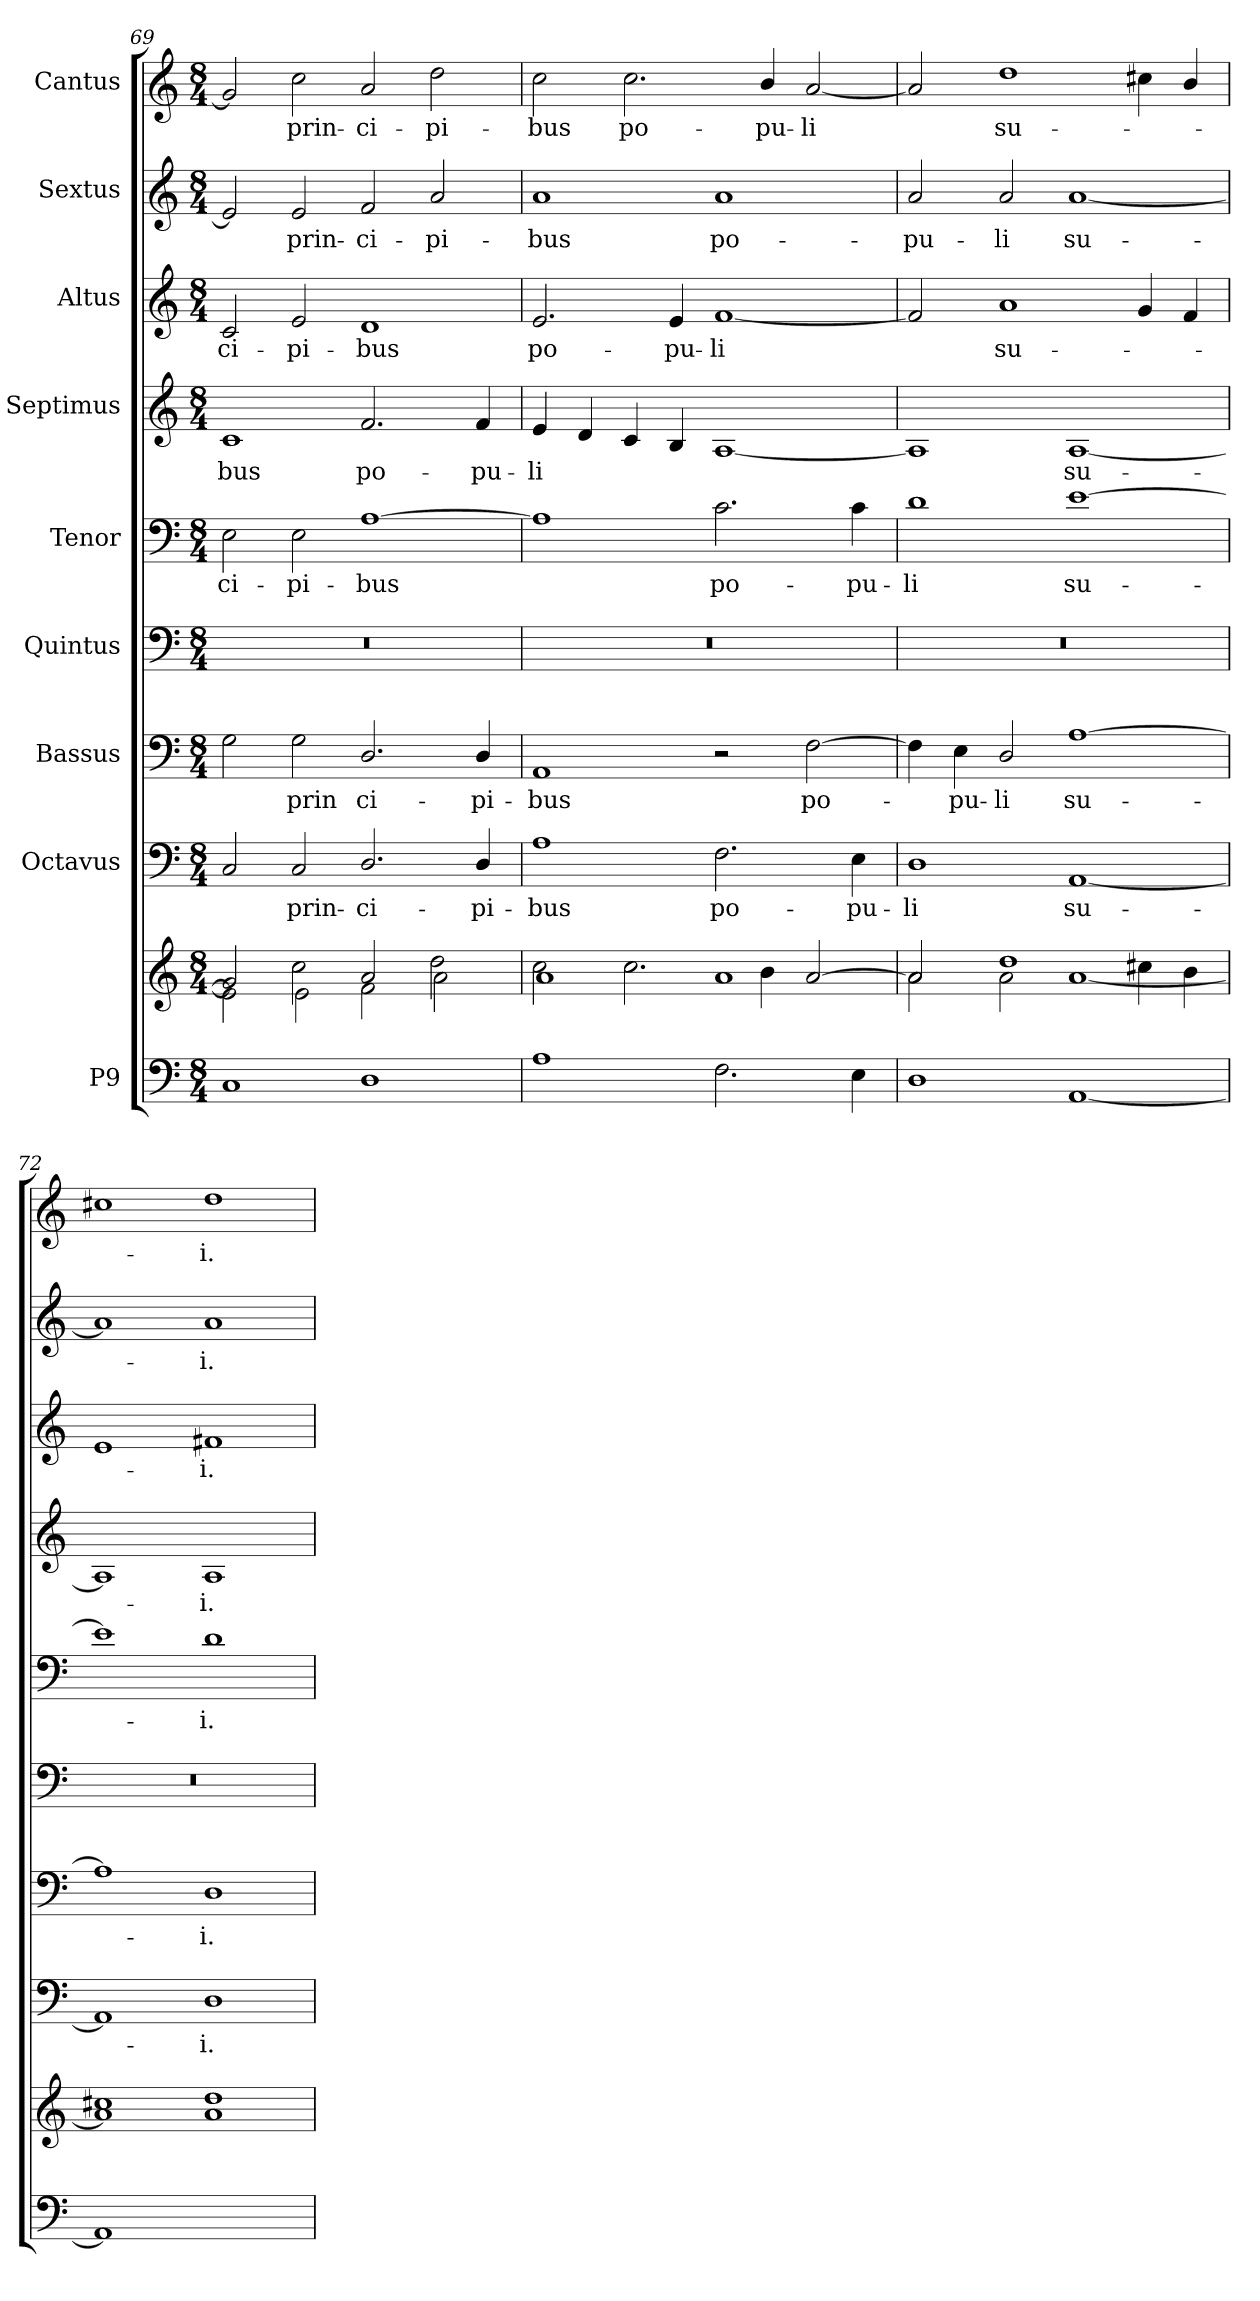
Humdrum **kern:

**kern	**kern	**kern	**text	**kern	**text	**kern	**kern	**text	**kern	**text	**kern	**text	**kern	**text	**kern	**text
*part9	*part9	*part8	*part8	*part7	*part7	*part6	*part5	*part5	*part4	*part4	*part3	*part3	*part2	*part2	*part1	*part1
*staff10	*staff9	*staff8	*staff8	*staff7	*staff7	*staff6	*staff5	*staff5	*staff4	*staff4	*staff3	*staff3	*staff2	*staff2	*staff1	*staff1
*I"P9	*	*I"Octavus	*	*I"Bassus	*	*I"Quintus	*I"Tenor	*	*I"Septimus	*	*I"Altus	*	*I"Sextus	*	*I"Cantus	*
*clefF4	*clefG2	*clefF4	*	*clefF4	*	*clefF4	*clefF4	*	*clefG2	*	*clefG2	*	*clefG2	*	*clefG2	*
*k[]	*k[]	*k[]	*	*k[]	*	*k[]	*k[]	*	*k[]	*	*k[]	*	*k[]	*	*k[]	*
*M8/4	*M8/4	*M8/4	*	*M8/4	*	*M8/4	*M8/4	*	*M8/4	*	*M8/4	*	*M8/4	*	*M8/4	*
=69	=69	=69	=69	=69	=69	=69	=69	=69	=69	=69	=69	=69	=69	=69	=69	=69
*^	*^	*	*	*	*	*	*	*	*	*	*	*	*	*	*	*
!	!	!	!	!	!	!	!	!	!	!LO:LY:b	!	!LO:LY:b	!	!LO:LY:b	!	!	!	!
0ryy	1C	2g/]	2e\]	2C/	.	2G\	.	0r	2E\	-ci-	1c	-bus	2c/	-ci-	2e/]	.	2g/]	.
!	!	!	!	!	!LO:LY:b	!	!LO:LY:b	!	!	!LO:LY:b	!	!	!	!LO:LY:b	!	!LO:LY:b	!	!LO:LY:b
.	.	2cc\	2e\	2C/	prin-	2G\	prin	.	2E\	-pi-	.	.	2e/	-pi-	2e/	prin-	2cc\	prin-
!	!	!	!	!	!LO:LY:b	!	!LO:LY:b	!	!	!LO:LY:b	!	!LO:LY:b	!	!LO:LY:b	!	!LO:LY:b	!	!LO:LY:b
.	1D	2a/	2f\	2.D/	-ci-	2.D/	ci-	.	[1A	-bus	2.f/	po-	1d	-bus	2f/	-ci-	2a/	-ci-
!	!	!	!	!	!	!	!	!	!	!	!	!	!	!	!	!LO:LY:b	!	!LO:LY:b
.	.	2dd\	2a\	.	.	.	.	.	.	.	.	.	.	.	2a/	-pi-	2dd\	-pi-
!	!	!	!	!	!LO:LY:b	!	!LO:LY:b	!	!	!	!	!LO:LY:b	!	!	!	!	!	!
.	.	.	.	4D/	-pi-	4D/	-pi-	.	.	.	4f/	-pu-	.	.	.	.	.	.
=70	=70	=70	=70	=70	=70	=70	=70	=70	=70	=70	=70	=70	=70	=70	=70	=70	=70	=70
!	!	!	!	!	!LO:LY:b	!	!LO:LY:b	!	!	!	!	!LO:LY:b	!	!LO:LY:b	!	!LO:LY:b	!	!LO:LY:b
0ryy	1A	2cc\	1a	1A	-bus	1AA	-bus	0r	1A]	.	4e/	-li	2.e/	po-	1a	-bus	2cc\	-bus
.	.	.	.	.	.	.	.	.	.	.	4d/	.	.	.	.	.	.	.
!	!	!	!	!	!	!	!	!	!	!	!	!	!	!	!	!	!	!LO:LY:b
.	.	2.cc\	.	.	.	.	.	.	.	.	4c/	.	.	.	.	.	2.cc\	po-
!	!	!	!	!	!	!	!	!	!	!	!	!	!	!LO:LY:b	!	!	!	!
.	.	.	.	.	.	.	.	.	.	.	4B/	.	4e/	-pu-	.	.	.	.
!	!	!	!	!	!LO:LY:b	!	!	!	!	!LO:LY:b	!	!	!	!LO:LY:b	!	!LO:LY:b	!	!
.	2.F\	.	1a	2.F\	po-	2r	.	.	2.c\	po-	[1A	.	[1f	-li	1a	po-	.	.
!	!	!	!	!	!	!	!	!	!	!	!	!	!	!	!	!	!	!LO:LY:b
.	.	4b\	.	.	.	.	.	.	.	.	.	.	.	.	.	.	4b/	-pu-
!	!	!	!	!	!	!	!LO:LY:b	!	!	!	!	!	!	!	!	!	!	!LO:LY:b
.	.	[2a/	.	.	.	[2F\	po-	.	.	.	.	.	.	.	.	.	[2a/	-li
!	!	!	!	!	!LO:LY:b	!	!	!	!	!LO:LY:b	!	!	!	!	!	!	!	!
.	4E\	.	.	4E\	-pu-	.	.	.	4c\	-pu-	.	.	.	.	.	.	.	.
=71	=71	=71	=71	=71	=71	=71	=71	=71	=71	=71	=71	=71	=71	=71	=71	=71	=71	=71
!	!	!	!	!	!LO:LY:b	!	!	!	!	!LO:LY:b	!	!	!	!	!	!LO:LY:b	!	!
0ryy	1D	2a/]	2a\	1D	-li	4F\]	.	0r	1d	-li	1A]	.	2f/]	.	2a/	-pu-	2a/]	.
!	!	!	!	!	!	!	!LO:LY:b	!	!	!	!	!	!	!	!	!	!	!
.	.	.	.	.	.	4E\	-pu-	.	.	.	.	.	.	.	.	.	.	.
!	!	!	!	!	!	!	!LO:LY:b	!	!	!	!	!	!	!LO:LY:b	!	!LO:LY:b	!	!LO:LY:b
.	.	1dd	2a\	.	.	2D/	-li	.	.	.	.	.	1a	su-	2a/	-li	1dd	su-
!	!	!	!	!	!LO:LY:b	!	!LO:LY:b	!	!	!LO:LY:b	!	!LO:LY:b	!	!	!	!LO:LY:b	!	!
.	[1AA	.	[1a	[1AA	su-	[1A	su-	.	[1e	su-	[1A	su-	.	.	[1a	su-	.	.
.	.	4cc#X\	.	.	.	.	.	.	.	.	.	.	4g/	.	.	.	4cc#X\	.
.	.	4b\	.	.	.	.	.	.	.	.	.	.	4f/	.	.	.	4b/	.
=72	=72	=72	=72	=72	=72	=72	=72	=72	=72	=72	=72	=72	=72	=72	=72	=72	=72	=72
0ryy	1AA]	1cc#X	1a]	1AA]	.	1A]	.	0r	1e]	.	1A]	.	1e	.	1a]	.	1cc#X	.
!	!	!	!	!	!LO:LY:b	!	!LO:LY:b	!	!	!LO:LY:b	!	!LO:LY:b	!	!LO:LY:b	!	!LO:LY:b	!	!LO:LY:b
.	1ryy	1dd	1a	1D	-i.	1D	-i.	.	1d	-i.	1A	-i.	1f#X	-i.	1a	-i.	1dd	-i.
*v	*v	*	*	*	*	*	*	*	*	*	*	*	*	*	*	*	*	*
*	*v	*v	*	*	*	*	*	*	*	*	*	*	*	*	*	*	*
=	=	=	=	=	=	=	=	=	=	=	=	=	=	=	=	=
*-	*-	*-	*-	*-	*-	*-	*-	*-	*-	*-	*-	*-	*-	*-	*-	*-
